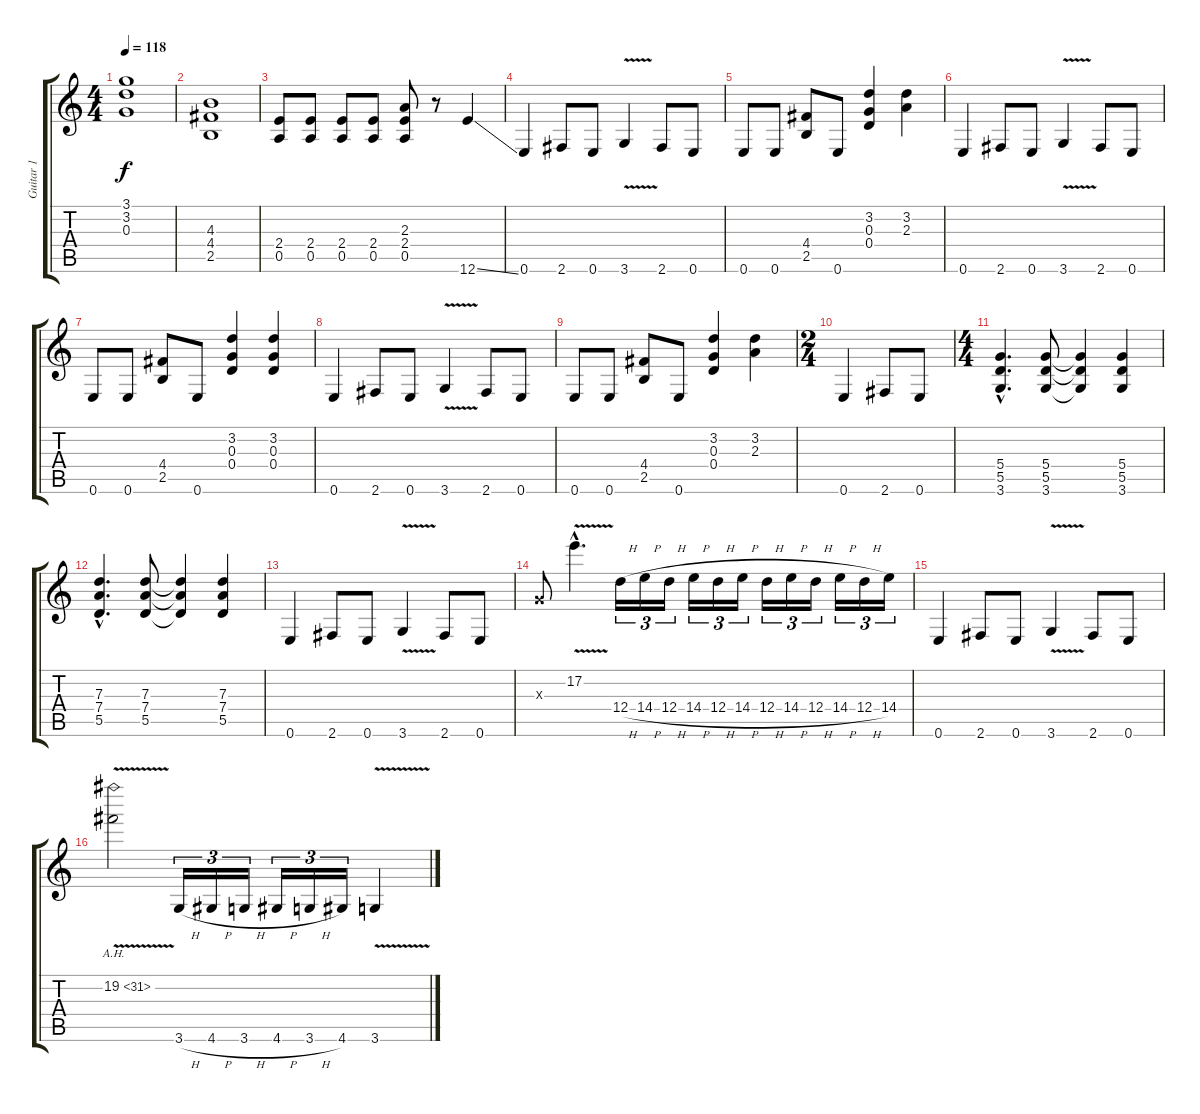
\track ("Guitar 1" "Guitar 1") {instrument overdrivenguitar}
\staff {score tabs}
\tuning (E4 B3 G3 D3 A2 E2) {hide}
\ts (4 4)
\tempo 118
\clef g2
\ks c
(3.1 3.2 0.3).1{dy f} |
(4.3 4.4 2.5).1 |
(2.4 0.5).8 (2.4 0.5).8 (2.4 0.5).8 (2.4 0.5).8 (2.3 2.4 0.5).8 r.8 12.6{ss}.4 |
0.6.4 2.6.8 0.6.8 3.6{v}.4 2.6.8 0.6.8 |
0.6.8 0.6.8 (4.4 2.5).8 0.6.8 (3.2 0.3 0.4).4 (3.2 2.3).4 |
0.6.4 2.6.8 0.6.8 3.6{v}.4 2.6.8 0.6.8 |
0.6.8 0.6.8 (4.4 2.5).8 0.6.8 (3.2 0.3 0.4).4 (3.2 0.3 0.4).4 |
0.6.4 2.6.8 0.6.8 3.6{v}.4 2.6.8 0.6.8 |
0.6.8 0.6.8 (4.4 2.5).8 0.6.8 (3.2 0.3 0.4).4 (3.2 2.3).4 |
\ts (2 4)
0.6.4 2.6.8 0.6.8 |
\ts (4 4)
(5.4{hac} 5.5{hac} 3.6{hac}).4{d} (5.4 5.5 3.6).8 (5.4{t} 5.5{t} 3.6{t}).4 (5.4 5.5 3.6).4 |
(7.3{hac} 7.4{hac} 5.5{hac}).4{d} (7.3 7.4 5.5).8 (7.3{t} 7.4{t} 5.5{t}).4 (7.3 7.4 5.5).4 |
0.6.4 2.6.8 0.6.8 3.6{v}.4 2.6.8 0.6.8 |
0.3{x}.8 17.2{v hac}.4{d} 12.4{h}.16{tu (3 2)} 14.4{h}.16{tu (3 2)} 12.4{h}.16{tu (3 2)} 14.4{h}.16{tu (3 2)} 12.4{h}.16{tu (3 2)} 14.4{h}.16{tu (3 2)} 12.4{h}.16{tu (3 2)} 14.4{h}.16{tu (3 2)} 12.4{h}.16{tu (3 2)} 14.4{h}.16{tu (3 2)} 12.4{h}.16{tu (3 2)} 14.4.16{tu (3 2)} |
0.6.4 2.6.8 0.6.8 3.6{v}.4 2.6.8 0.6.8 |
19.2{ah 12 v}.2 3.6{h}.16{tu (3 2)} 4.6{h}.16{tu (3 2)} 3.6{h}.16{tu (3 2)} 4.6{h}.16{tu (3 2)} 3.6{h}.16{tu (3 2)} 4.6.16{tu (3 2)} 3.6{v}.4
